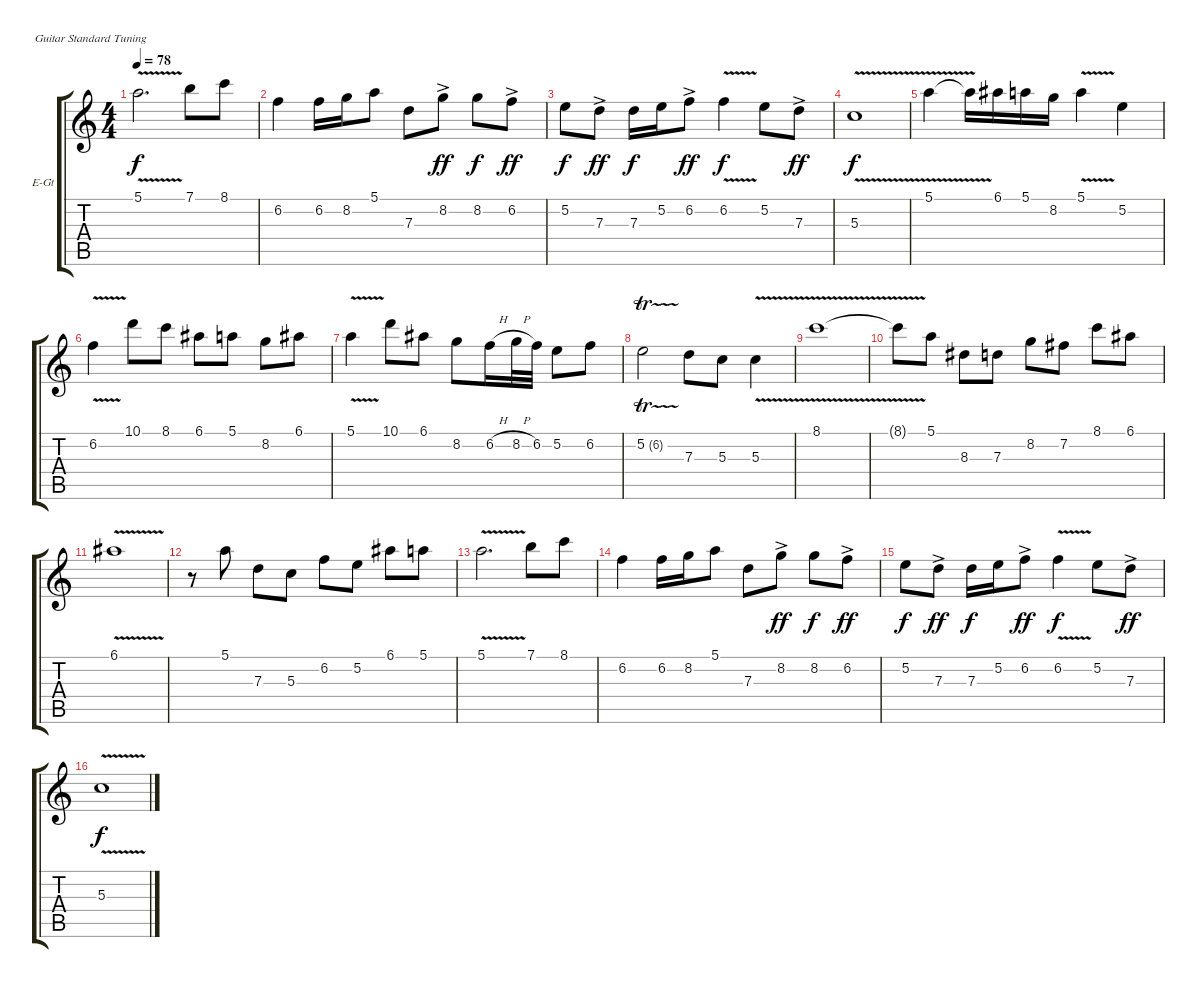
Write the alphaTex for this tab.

\bracketExtendMode groupsimilarinstruments
\firstSystemTrackNameOrientation horizontal
\otherSystemsTrackNameOrientation horizontal
\track ("Harmonia Final" "E-Gt") {instrument distortionguitar}
\staff {score tabs}
\tuning (E4 B3 G3 D3 A2 E2)
\ts (4 4)
\tempo 78
\clef g2
\ks c
5.1{v}.2{d dy f} 7.1.8 8.1.8 |
6.2.4 6.2.16 8.2.16 5.1.8 7.3.8 8.2{ac}.8{dy ff} 8.2.8{dy f} 6.2{ac}.8{dy ff} |
5.2.8{dy f} 7.3{ac}.8{dy ff} 7.3.16{dy f} 5.2.16 6.2{ac}.8{dy ff} 6.2{v}.4{dy f} 5.2.8 7.3{ac}.8{dy ff} |
5.3{v}.1{dy f} |
5.1{v}.4 5.1{v t}.16 6.1.16 5.1.16 8.2.16 5.1{v}.4 5.2.4 |
6.2{v}.4 10.1.8 8.1.8 6.1.8 5.1.8 8.2.8 6.1.8 |
5.1{v}.4 10.1.8 6.1.8 8.2.8 6.2{h}.16 8.2{h}.32 6.2.32 5.2.8 6.2.8 |
5.2{tr (6 16)}.2 7.3.8 5.3.8 5.3{v}.4 |
8.1{v}.1 |
8.1{v t}.8 5.1.8 8.3.8 7.3.8 8.2.8 7.2.8 8.1.8 6.1.8 |
6.1{v}.1 |
r.8 5.1.8 7.3.8 5.3.8 6.2.8 5.2.8 6.1.8 5.1.8 |
5.1{v}.2{d} 7.1.8 8.1.8 |
6.2.4 6.2.16 8.2.16 5.1.8 7.3.8 8.2{ac}.8{dy ff} 8.2.8{dy f} 6.2{ac}.8{dy ff} |
5.2.8{dy f} 7.3{ac}.8{dy ff} 7.3.16{dy f} 5.2.16 6.2{ac}.8{dy ff} 6.2{v}.4{dy f} 5.2.8 7.3{ac}.8{dy ff} |
5.3{v}.1{dy f}
